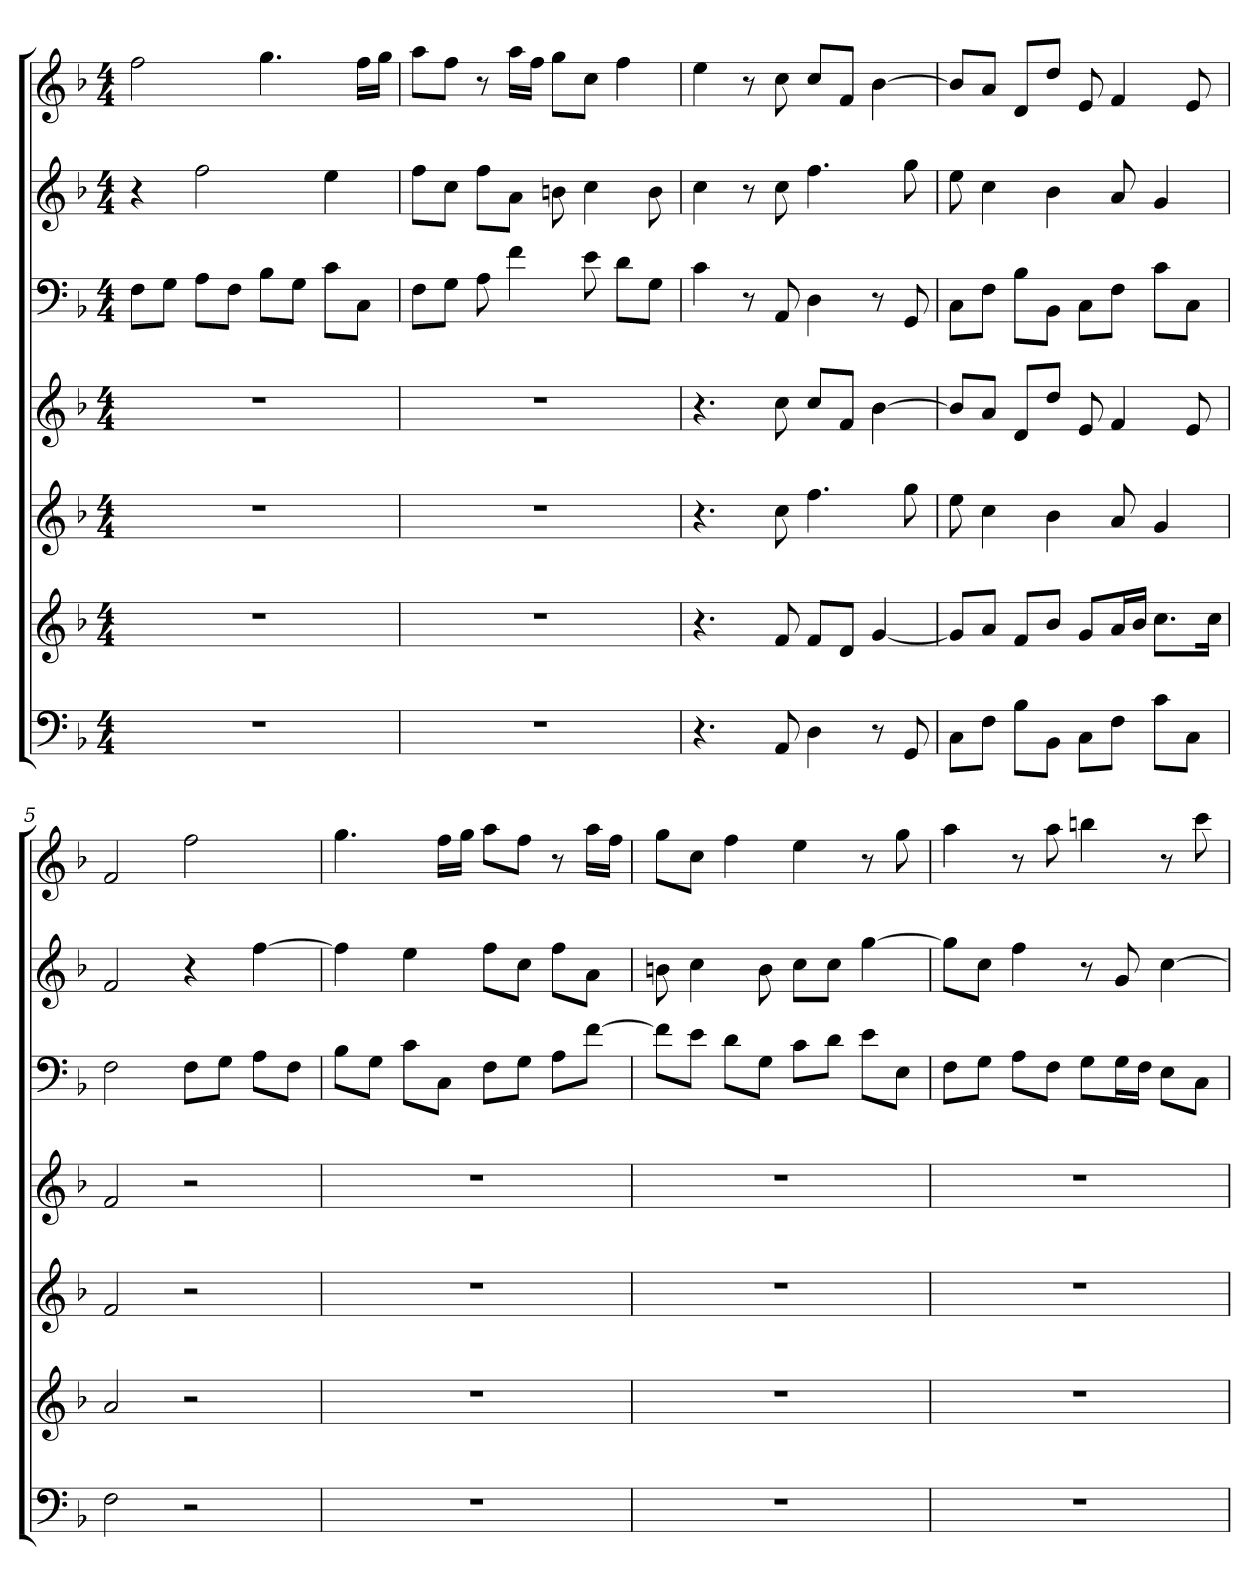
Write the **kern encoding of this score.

**kern	**kern	**kern	**kern	**kern	**kern	**kern
*part7	*part6	*part5	*part4	*part3	*part2	*part1
*staff7	*staff6	*staff5	*staff4	*staff3	*staff2	*staff1
*k[b-]	*k[b-]	*k[b-]	*k[b-]	*k[b-]	*k[b-]	*k[b-]
*F:	*F:	*F:	*F:	*F:	*F:	*F:
*M4/4	*M4/4	*M4/4	*M4/4	*M4/4	*M4/4	*M4/4
=1	=1	=1	=1	=1	=1	=1
1r	1r	1r	1r	8FL	4r	2ff
.	.	.	.	8GJ	.	.
.	.	.	.	8AL	2ff	.
.	.	.	.	8FJ	.	.
.	.	.	.	8B-L	.	4.gg
.	.	.	.	8GJ	.	.
.	.	.	.	8cL	4ee	.
.	.	.	.	8CJ	.	16ffLL
.	.	.	.	.	.	16ggJJ
=2	=2	=2	=2	=2	=2	=2
1r	1r	1r	1r	8FL	8ffL	8aaL
.	.	.	.	8GJ	8ccJ	8ffJ
.	.	.	.	8A	8ffL	8r
.	.	.	.	4f	8aJ	16aaLL
.	.	.	.	.	.	16ffJJ
.	.	.	.	.	8bn	8ggL
.	.	.	.	8e	4cc	8ccJ
.	.	.	.	8dL	.	4ff
.	.	.	.	8GJ	8b	.
=3	=3	=3	=3	=3	=3	=3
4.r	4.r	4.r	4.r	4c	4cc	4ee
.	.	.	.	8r	8r	8r
8AA	8f	8cc	8cc	8AA	8cc	8cc
4D	8fL	4.ff	8ccL	4D	4.ff	8ccL
.	8dJ	.	8fJ	.	.	8fJ
8r	[4g	.	[4b-	8r	.	[4b-
8GG	.	8gg	.	8GG	8gg	.
=4	=4	=4	=4	=4	=4	=4
8CL	8gL]	8ee	8b-L]	8CL	8ee	8b-L]
8FJ	8aJ	4cc	8aJ	8FJ	4cc	8aJ
8B-L	8fL	.	8dL	8B-L	.	8dL
8BB-J	8b-J	4b-	8ddJ	8BB-J	4b-	8ddJ
8CL	8gL	.	8e	8CL	.	8e
8FJ	16aL	8a	4f	8FJ	8a	4f
.	16b-JJ	.	.	.	.	.
8cL	8.ccL	4g	.	8cL	4g	.
8CJ	.	.	8e	8CJ	.	8e
.	16ccJk	.	.	.	.	.
=5	=5	=5	=5	=5	=5	=5
2F	2a	2f	2f	2F	2f	2f
2r	2r	2r	2r	8FL	4r	2ff
.	.	.	.	8GJ	.	.
.	.	.	.	8AL	[4ff	.
.	.	.	.	8FJ	.	.
=6	=6	=6	=6	=6	=6	=6
1r	1r	1r	1r	8B-L	4ff]	4.gg
.	.	.	.	8GJ	.	.
.	.	.	.	8cL	4ee	.
.	.	.	.	8CJ	.	16ffLL
.	.	.	.	.	.	16ggJJ
.	.	.	.	8FL	8ffL	8aaL
.	.	.	.	8GJ	8ccJ	8ffJ
.	.	.	.	8AL	8ffL	8r
.	.	.	.	[8fJ	8aJ	16aaLL
.	.	.	.	.	.	16ffJJ
=7	=7	=7	=7	=7	=7	=7
1r	1r	1r	1r	8fL]	8bn	8ggL
.	.	.	.	8eJ	4cc	8ccJ
.	.	.	.	8dL	.	4ff
.	.	.	.	8GJ	8b	.
.	.	.	.	8cL	8ccL	4ee
.	.	.	.	8dJ	8ccJ	.
.	.	.	.	8eL	[4gg	8r
.	.	.	.	8EJ	.	8gg
=8	=8	=8	=8	=8	=8	=8
1r	1r	1r	1r	8FL	8ggL]	4aa
.	.	.	.	8GJ	8ccJ	.
.	.	.	.	8AL	4ff	8r
.	.	.	.	8FJ	.	8aa
.	.	.	.	8GL	8r	4bbn
.	.	.	.	16GL	8g	.
.	.	.	.	16FJJ	.	.
.	.	.	.	8EL	[4cc	8r
.	.	.	.	8CJ	.	8ccc
=	=	=	=	=	=	=
*-	*-	*-	*-	*-	*-	*-
